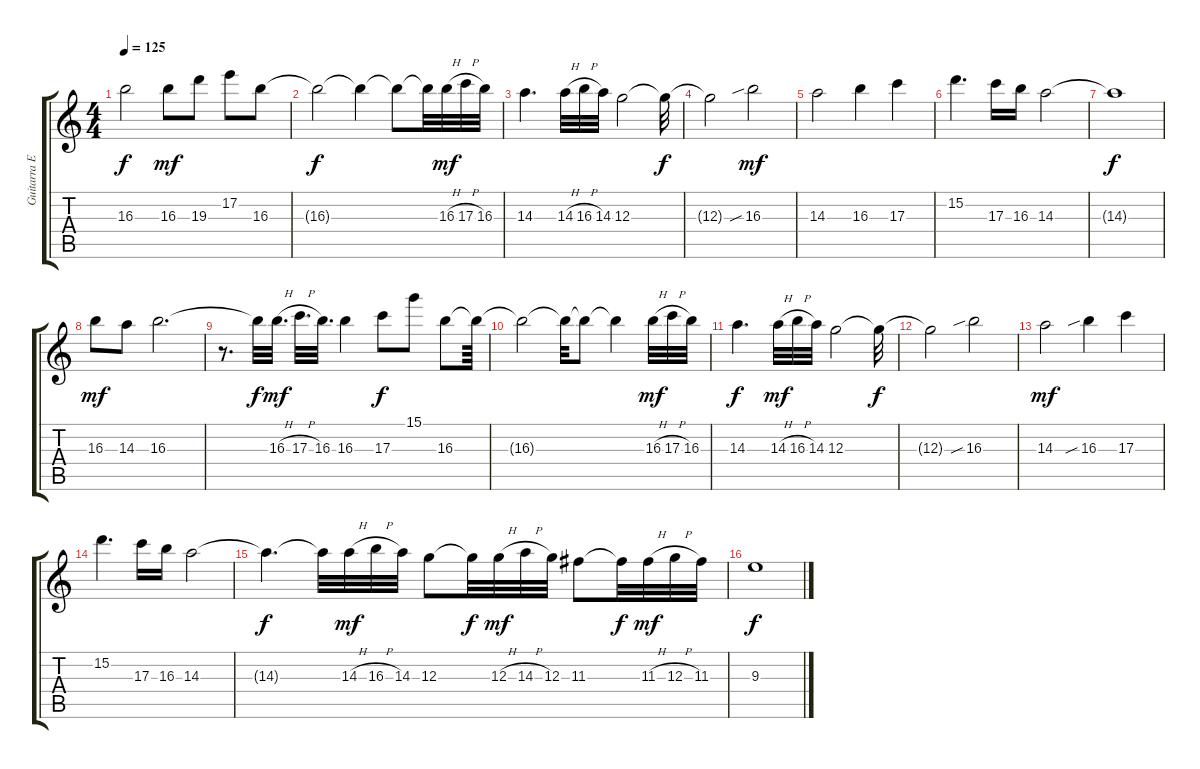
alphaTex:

\track ("Guitarra Eléctrica" "Guitarra E") {instrument distortionguitar}
\staff {score tabs}
\tuning (E4 B3 G3 D3 A2 E2) {hide}
\ts (4 4)
\tempo 125
\clef g2
\ks c
16.3{t}.2{dy f} 16.3.8{dy mf} 19.3.8 17.2.8 16.3.8 |
16.3{t}.2{dy f} 16.3{t}.4 16.3{t}.8 16.3{t}.32 16.3{h}.32{dy mf} 17.3{h}.32 16.3.32 |
14.3.4{d} 14.3{h}.32 16.3{h}.32 14.3.32 12.3.2 12.3{t}.32{dy f} |
12.3{t}.2 16.3{sib}.2{dy mf} |
14.3.2 16.3.4 17.3.4 |
15.2.4{d} 17.3.16 16.3.16 14.3.2 |
14.3{t}.1{dy f} |
16.3.8{dy mf} 14.3.8 16.3.2{d} |
r.8{d} 16.3{t}.32{dy f} 16.3{h}.32{d dy mf} 17.3{h}.32{d} 16.3.32{d} 16.3.4 17.3.8{dy f} 15.1.8 16.3.8 16.3{t}.64 |
16.3{t}.2 16.3{t}.32 16.3{t}.8 16.3{t}.4 16.3{h}.32{dy mf} 17.3{h}.32 16.3.32 |
14.3.4{d dy f} 14.3{h}.32{dy mf} 16.3{h}.32 14.3.32 12.3.2 12.3{t}.32{dy f} |
12.3{t}.2 16.3{sib}.2 |
14.3.2{dy mf} 16.3{sib}.4 17.3.4 |
15.2.4{d} 17.3.16 16.3.16 14.3.2 |
14.3{t}.4{d dy f} 14.3{t}.32 14.3{h}.32{dy mf} 16.3{h}.32 14.3.32 12.3.8 12.3{t}.32{dy f} 12.3{h}.32{dy mf} 14.3{h}.32 12.3.32 11.3.8 11.3{t}.32{dy f} 11.3{h}.32{dy mf} 12.3{h}.32 11.3.32 |
9.3.1{dy f}
